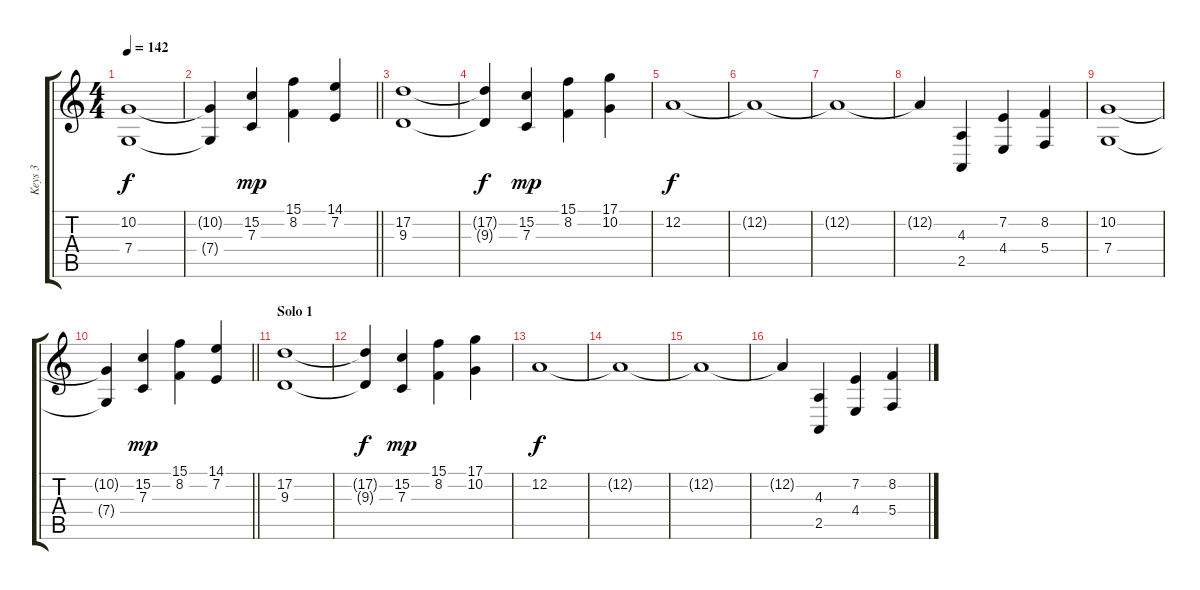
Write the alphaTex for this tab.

\track ("Keys 3" "Keys 3") {instrument trumpet}
\staff {score tabs}
\tuning (D4 A3 F3 C3 G2 D2) {hide}
\ts (4 4)
\tempo 142
\clef g2
\ks c
(10.2 7.4).1{dy f} |
\barLineRight lightlight
(10.2{t} 7.4{t}).4 (15.2 7.3).4{dy mp} (15.1 8.2).4 (14.1 7.2).4 |
(17.2 9.3).1 |
(17.2{t} 9.3{t}).4{dy f} (15.2 7.3).4{dy mp} (15.1 8.2).4 (17.1 10.2).4 |
12.2.1{dy f} |
12.2{t}.1 |
12.2{t}.1 |
12.2{t}.4 (4.3 2.5).4 (7.2 4.4).4 (8.2 5.4).4 |
(10.2 7.4).1 |
\barLineRight lightlight
(10.2{t} 7.4{t}).4 (15.2 7.3).4{dy mp} (15.1 8.2).4 (14.1 7.2).4 |
\section ("" "Solo 1")
(17.2 9.3).1 |
(17.2{t} 9.3{t}).4{dy f} (15.2 7.3).4{dy mp} (15.1 8.2).4 (17.1 10.2).4 |
12.2.1{dy f} |
12.2{t}.1 |
12.2{t}.1 |
12.2{t}.4 (4.3 2.5).4 (7.2 4.4).4 (8.2 5.4).4
